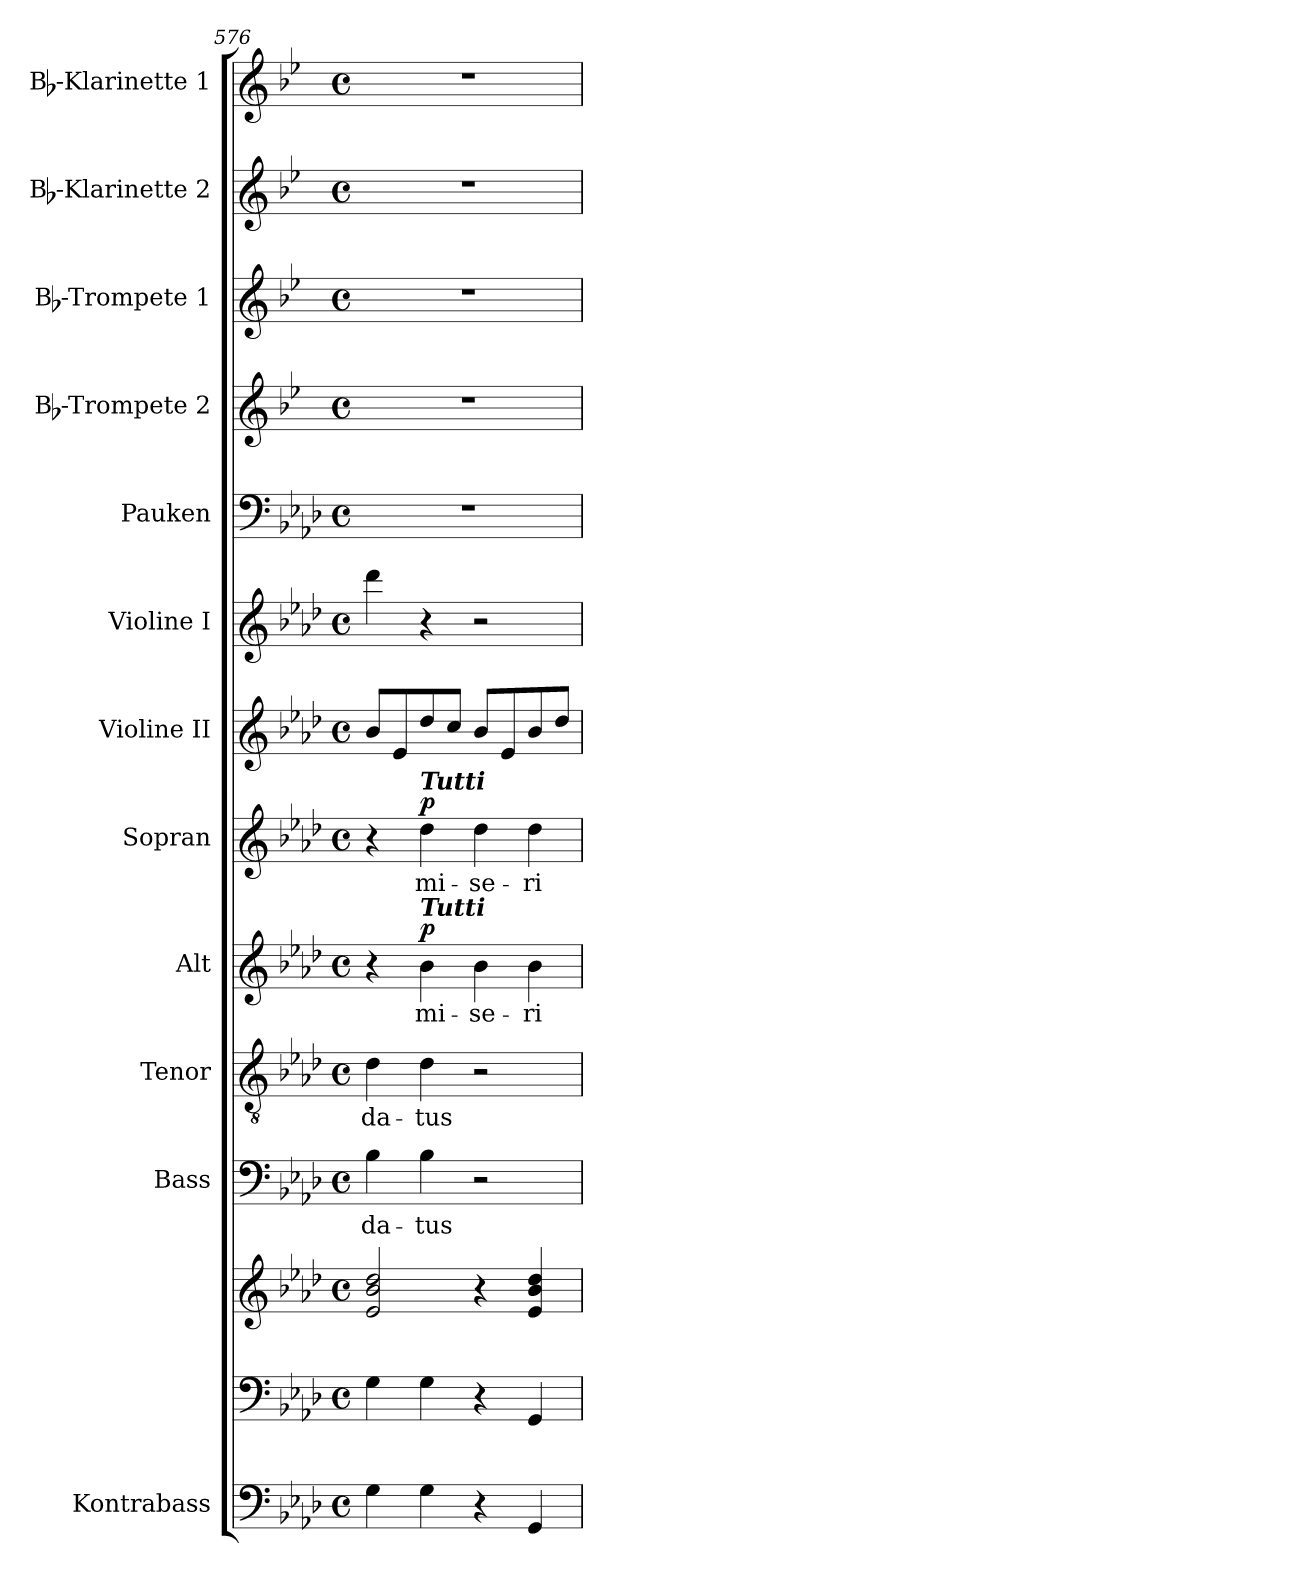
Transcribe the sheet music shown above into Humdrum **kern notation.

**kern	**kern	**kern	**kern	**text	**kern	**text	**kern	**text	**dynam	**kern	**text	**dynam	**kern	**kern	**kern	**kern	**kern	**kern	**kern
*part13	*part12	*part12	*part11	*part11	*part10	*part10	*part9	*part9	*part9	*part8	*part8	*part8	*part7	*part6	*part5	*part4	*part3	*part2	*part1
*staff14	*staff13	*staff12	*staff11	*staff11	*staff10	*staff10	*staff9	*staff9	*staff9	*staff8	*staff8	*staff8	*staff7	*staff6	*staff5	*staff4	*staff3	*staff2	*staff1
*I"Kontrabass	*	*	*I"Bass	*	*I"Tenor	*	*I"Alt	*	*	*I"Sopran	*	*	*I"Violine II	*I"Violine I	*I"Pauken	*I"Bb-Trompete 2	*I"Bb-Trompete 1	*I"Bb-Klarinette 2	*I"Bb-Klarinette 1
*I'Kb.	*	*	*I'B.	*	*I'T.	*	*I'A.	*	*	*I'S.	*	*	*I'Vl. II	*I'Vl. I	*I'Pk.	*I'Bb Trp. 2	*I'Bb Trp. 1	*I'Bb Kl. 2	*I'Bb Kl. 1
*clefF4	*clefF4	*clefG2	*clefF4	*	*clefGv2	*	*clefG2	*	*	*clefG2	*	*	*clefG2	*clefG2	*clefF4	*clefG2	*clefG2	*clefG2	*clefG2
*ITrd7c12	*	*	*	*	*	*	*	*	*	*	*	*	*	*	*	*ITrd1c2	*ITrd1c2	*ITrd1c2	*ITrd1c2
*k[b-e-a-d-]	*k[b-e-a-d-]	*k[b-e-a-d-]	*k[b-e-a-d-]	*	*k[b-e-a-d-]	*	*k[b-e-a-d-]	*	*	*k[b-e-a-d-]	*	*	*k[b-e-a-d-]	*k[b-e-a-d-]	*k[b-e-a-d-]	*k[b-e-a-d-]	*k[b-e-a-d-]	*k[b-e-a-d-]	*k[b-e-a-d-]
*A-:	*A-:	*A-:	*A-:	*	*A-:	*	*A-:	*	*	*A-:	*	*	*A-:	*A-:	*A-:	*A-:	*A-:	*A-:	*A-:
*M4/4	*M4/4	*M4/4	*M4/4	*	*M4/4	*	*M4/4	*	*	*M4/4	*	*	*M4/4	*M4/4	*M4/4	*M4/4	*M4/4	*M4/4	*M4/4
*met(c)	*met(c)	*met(c)	*met(c)	*	*met(c)	*	*met(c)	*	*	*met(c)	*	*	*met(c)	*met(c)	*met(c)	*met(c)	*met(c)	*met(c)	*met(c)
=576	=576	=576	=576	=576	=576	=576	=576	=576	=576	=576	=576	=576	=576	=576	=576	=576	=576	=576	=576
!	!	!	!	!LO:LY:b	!	!LO:LY:b	!	!	!	!	!	!	!	!	!	!	!	!	!
4GG\	4G\	2e-/ 2b-/ 2dd-/	4B-\	-da-	4d-\	-da-	4r	.	.	4r	.	.	8b-/L	4ddd-\	1r	1r	1r	1r	1r
.	.	.	.	.	.	.	.	.	.	.	.	.	8e-/	.	.	.	.	.	.
!	!	!	!	!	!	!	!	!	!	!LO:TX:a:Bi:t=Tutti	!	!	!	!	!	!	!	!	!
!	!	!	!	!	!	!	!LO:TX:a:Bi:t=Tutti	!	!	!	!	!	!	!	!	!	!	!	!
!	!	!	!	!LO:LY:b	!	!LO:LY:b	!	!LO:LY:b	!LO:DY:a	!	!LO:LY:b	!LO:DY:a	!	!	!	!	!	!	!
4GG\	4G\	.	4B-\	-tus	4d-\	-tus	4b-\	mi-	p	4dd-\	mi-	p	8dd-/	4r	.	.	.	.	.
.	.	.	.	.	.	.	.	.	.	.	.	.	8cc/J	.	.	.	.	.	.
!	!	!	!	!	!	!	!	!LO:LY:b	!	!	!LO:LY:b	!	!	!	!	!	!	!	!
4r	4r	4r	2r	.	2r	.	4b-\	-se-	.	4dd-\	-se-	.	8b-/L	2r	.	.	.	.	.
.	.	.	.	.	.	.	.	.	.	.	.	.	8e-/	.	.	.	.	.	.
!	!	!	!	!	!	!	!	!LO:LY:b	!	!	!LO:LY:b	!	!	!	!	!	!	!	!
4GGG/	4GG/	4e-/ 4b-/ 4dd-/	.	.	.	.	4b-\	-ri-	.	4dd-\	-ri-	.	8b-/	.	.	.	.	.	.
.	.	.	.	.	.	.	.	.	.	.	.	.	8dd-/J	.	.	.	.	.	.
=	=	=	=	=	=	=	=	=	=	=	=	=	=	=	=	=	=	=	=
*-	*-	*-	*-	*-	*-	*-	*-	*-	*-	*-	*-	*-	*-	*-	*-	*-	*-	*-	*-
